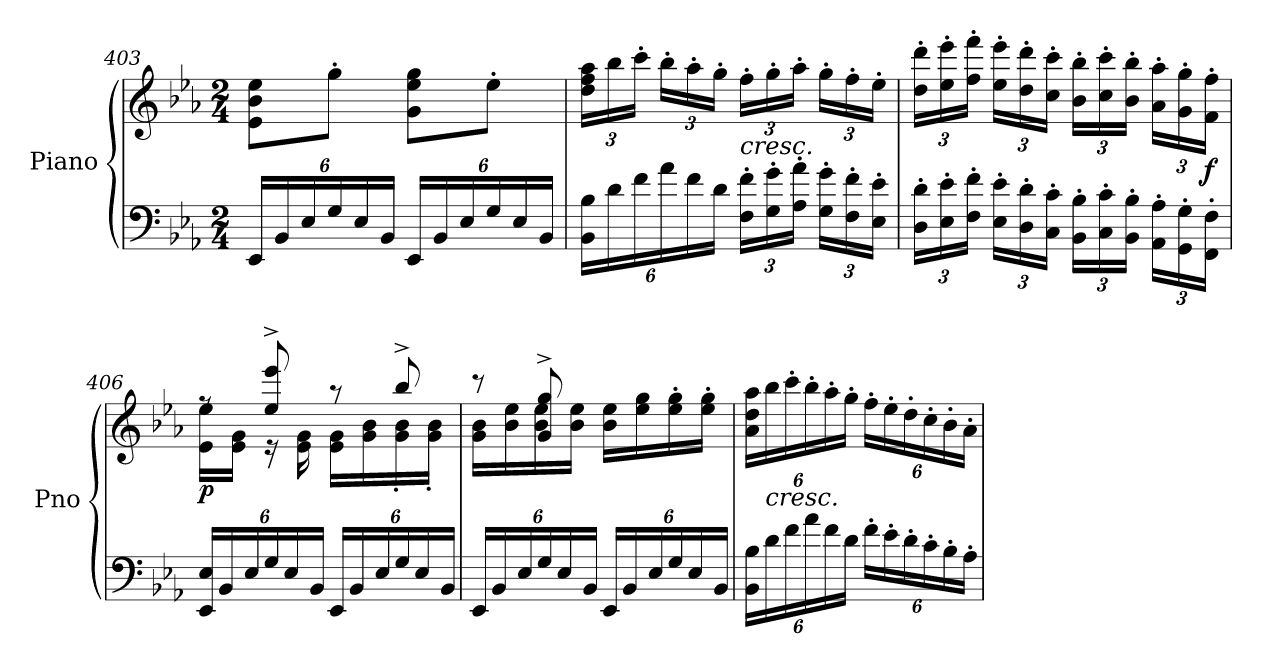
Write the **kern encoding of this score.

**kern	**kern	**dynam
*part1	*part1	*part1
*staff2	*staff1	*staff1/2
*I"Piano	*	*
*I'Pno	*	*
*clefF4	*clefG2	*
*k[b-e-a-]	*k[b-e-a-]	*
*M2/4	*M2/4	*
*Xbrackettup	*	*
=403	=403	=403
24EE-/LL	8e-\ 8b-\ 8ee-\L	.
24BB-/	.	.
24E-/	.	.
24G/	8gg'\J	.
24E-/	.	.
24BB-/JJ	.	.
24EE-/LL	8g\ 8ee-\ 8gg\L	.
24BB-/	.	.
24E-/	.	.
24G/	8ee-'\J	.
24E-/	.	.
24BB-/JJ	.	.
!!LO:LB:g=z
=404	=404	=404
*	*Xbrackettup	*
24BB-\ 24B-\LL	24dd\ 24ff\ 24aa-\LL	.
24d\	24bb-\	.
24f\	24ccc'\JJ	.
24a-\	24bb-'\LL	.
24f\	24aa-'\	.
24d\JJ	24gg'\JJ	.
!	!LO:TX:b:i:t=cresc.	!
24F\' 24f\'LL	24ff'\LL	.
24G\' 24g\'	24gg'\	.
24A-\' 24a-\'JJ	24aa-'\JJ	.
24G\' 24g\'LL	24gg'\LL	.
24F\' 24f\'	24ff'\	.
24E-\' 24e-\'JJ	24ee-'\JJ	.
=405	=405	=405
24D\' 24d\'LL	24dd\' 24ddd\'LL	.
24E-\' 24e-\'	24ee-\' 24eee-\'	.
24F\' 24f\'JJ	24ff\' 24fff\'JJ	.
24E-\' 24e-\'LL	24ee-\' 24eee-\'LL	.
24D\' 24d\'	24dd\' 24ddd\'	.
24C\' 24c\'JJ	24cc\' 24ccc\'JJ	.
24BB-\' 24B-\'LL	24b-\' 24bb-\'LL	.
24C\' 24c\'	24cc\' 24ccc\'	.
24BB-\' 24B-\'JJ	24b-\' 24bb-\'JJ	.
24AA-\' 24A-\'LL	24a-\' 24aa-\'LL	.
24GG\' 24G\'	24g\' 24gg\'	.
!	!	!LO:DY:b
24FF\' 24F\'JJ	24f\' 24ff\'JJ	f
=406	=406	=406
*	*^	*
!	!	!	!LO:DY:b
24EE-/ 24E-/LL	8rff	16e-\ 16ee-\LL	p
24BB-/	.	.	.
.	.	16e-\ 16g\JJ	.
24E-/	.	.	.
24G/	8ee-/^ 8eee-/^	16r	.
24E-/	.	.	.
.	.	16e-\ 16g\	.
24BB-/JJ	.	.	.
24EE-/LL	8r	16e-\ 16g\LL	.
24BB-/	.	.	.
.	.	16g\ 16b-\	.
24E-/	.	.	.
24G/	8bb-^/	16g\' 16b-\'	.
24E-/	.	.	.
.	.	16g\' 16b-\'JJ	.
24BB-/JJ	.	.	.
!!LO:LB:g=z	!!
=407	=407	=407	=407
24EE-/LL	8r	16g\ 16b-\LL	.
24BB-/	.	.	.
.	.	16b-\ 16ee-\	.
24E-/	.	.	.
24G/	8g/^ 8gg/^	16b-\ 16ee-\	.
24E-/	.	.	.
.	.	16b-\ 16ee-\JJ	.
24BB-/JJ	.	.	.
24EE-/LL	4rddyy	16b-\ 16ee-\LL	.
24BB-/	.	.	.
.	.	16ee-\ 16gg\	.
24E-/	.	.	.
24G/	.	16ee-\' 16gg\'	.
24E-/	.	.	.
.	.	16ee-\' 16gg\'JJ	.
24BB-/JJ	.	.	.
*	*v	*v	*
!!LO:LB:g=z
=408	=408	=408
24BB-\ 24B-\LL	24a-\ 24dd\ 24aa-\LL	.
!	!LO:TX:b:i:t=cresc.	!
24d\	24bb-\	.
24f\	24ccc'\	.
24a-\	24bb-'\	.
24f\	24aa-'\	.
24d\JJ	24gg'\JJ	.
24f'\LL	24ff'\LL	.
24e-'\	24ee-'\	.
24d'\	24dd'\	.
24c'\	24cc'\	.
24B-'\	24b-'\	.
24A-'\JJ	24a-'\JJ	.
=	=	=
*-	*-	*-
